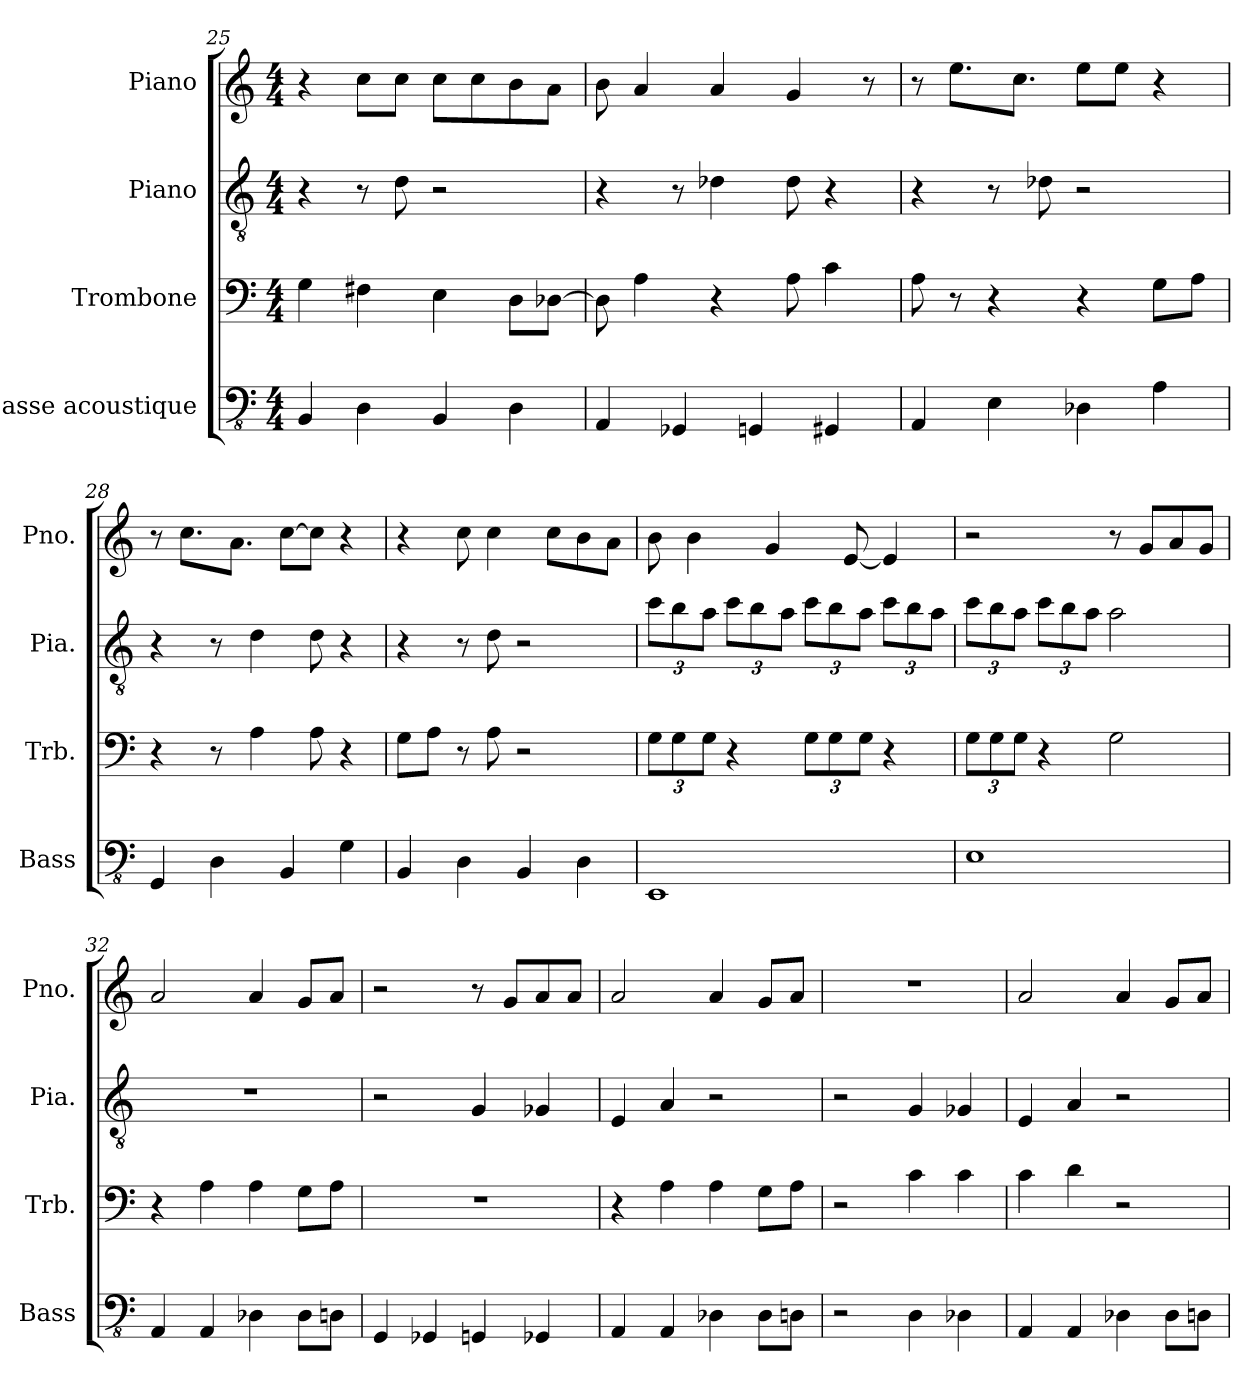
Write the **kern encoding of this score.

**kern	**kern	**kern	**kern
*part4	*part3	*part2	*part1
*staff4	*staff3	*staff2	*staff1
*I"Basse acoustique	*I"Trombone	*I"Piano	*I"Piano
*I'Bass	*I'Trb.	*I'Pia.	*I'Pno.
!!LO:PB:g=z
*clefFv4	*clefF4	*clefGv2	*clefG2
*k[]	*k[]	*k[]	*k[]
*M4/4	*M4/4	*M4/4	*M4/4
=25	=25	=25	=25
4BBB/	4G\	4r	4r
4DD\	4F#X\	8r	8cc\L
.	.	8d\	8cc\J
4BBB/	4E\	2r	8cc\L
.	.	.	8cc\
4DD\	8D\L	.	8b\
.	[8D-X\J	.	8a\J
=26	=26	=26	=26
4AAA/	8D-\]	4r	8b\
.	4A\	.	4a/
4GGG-X/	.	8r	.
.	4r	4d-X\	4a/
4GGGn/	.	.	.
.	8A\	8d-\	4g/
4GGG#X/	4c\	4r	.
.	.	.	8r
=27	=27	=27	=27
4AAA/	8A\	4r	8r
.	8r	.	8.ee\L
4EE\	4r	8r	.
.	.	.	8.cc\J
.	.	8d-X\	.
4DD-X\	4r	2r	8ee\L
.	.	.	8ee\J
4AA\	8G\L	.	4r
.	8A\J	.	.
=28	=28	=28	=28
4GGG/	4r	4r	8r
.	.	.	8.cc\L
4DD\	8r	8r	.
.	.	.	8.a\J
.	4A\	4d\	.
4BBB/	.	.	[8cc\L
.	8A\	8d\	8cc\J]
4GG\	4r	4r	4r
!!LO:LB:g=z
=29	=29	=29	=29
4BBB/	8G\L	4r	4r
.	8A\J	.	.
4DD\	8r	8r	8cc\
.	8A\	8d\	4cc\
4BBB/	2r	2r	.
.	.	.	8cc\L
4DD\	.	.	8b\
.	.	.	8a\J
=30	=30	=30	=30
*	*Xbrackettup	*Xbrackettup	*
1EEE	12G\L	12cc\L	8b\
.	12G\	12b\	.
.	.	.	4b\
.	12G\J	12a\J	.
.	4r	12cc\L	.
.	.	12b\	.
.	.	.	4g/
.	.	12a\J	.
.	12G\L	12cc\L	.
.	12G\	12b\	.
.	.	.	[8e/
.	12G\J	12a\J	.
.	4r	12cc\L	4e/]
.	.	12b\	.
.	.	12a\J	.
=31	=31	=31	=31
1EE	12G\L	12cc\L	2r
.	12G\	12b\	.
.	12G\J	12a\J	.
.	4r	12cc\L	.
.	.	12b\	.
.	.	12a\J	.
.	2G\	2a\	8r
.	.	.	8g/L
.	.	.	8a/
.	.	.	8g/J
=32	=32	=32	=32
4AAA/	4r	1r	2a/
4AAA/	4A\	.	.
4DD-X\	4A\	.	4a/
8DD-\L	8G\L	.	8g/L
8DDn\J	8A\J	.	8a/J
!!LO:LB:g=z
=33	=33	=33	=33
4GGG/	1r	2r	2r
4GGG-X/	.	.	.
4GGGn/	.	4G/	8r
.	.	.	8g/L
4GGG-X/	.	4G-X/	8a/
.	.	.	8a/J
=34	=34	=34	=34
4AAA/	4r	4E/	2a/
4AAA/	4A\	4A/	.
4DD-X\	4A\	2r	4a/
8DD-\L	8G\L	.	8g/L
8DDn\J	8A\J	.	8a/J
=35	=35	=35	=35
2r	2r	2r	1r
4DD\	4c\	4G/	.
4DD-X\	4c\	4G-X/	.
=36	=36	=36	=36
4AAA/	4c\	4E/	2a/
4AAA/	4d\	4A/	.
4DD-X\	2r	2r	4a/
8DD-\L	.	.	8g/L
8DDn\J	.	.	8a/J
=	=	=	=
*-	*-	*-	*-
